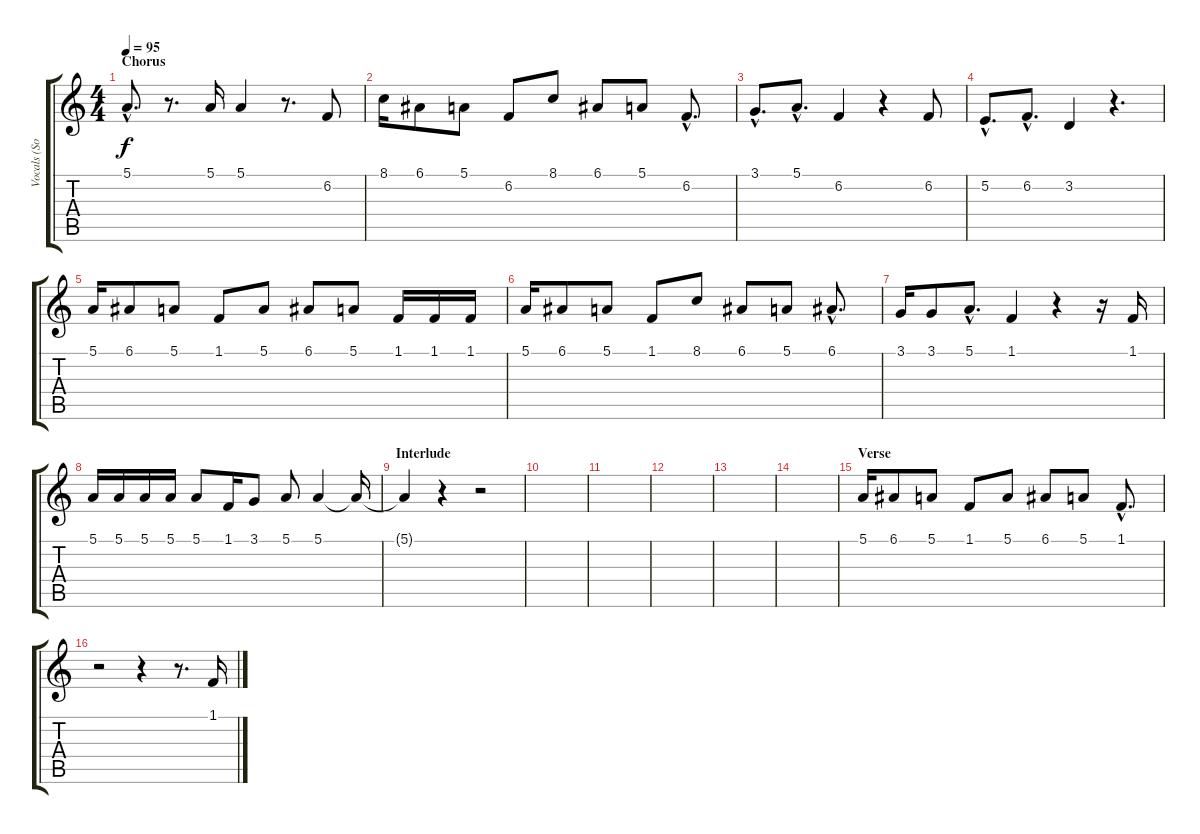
\track ("Vocals (Sonny Moore)" "Vocals (So") {instrument clarinet}
\staff {score tabs}
\tuning (E4 B3 G3 D3 A2 E2) {hide}
\ts (4 4)
\section ("" "Chorus")
\tempo 95
\clef g2
\ks c
5.1{hac}.8{d dy f} r.8{d} 5.1.16 5.1.4 r.8{d} 6.2.8 |
8.1.16 6.1.8 5.1.8 6.2.8 8.1.8 6.1.8 5.1.8 6.2{hac}.8{d} |
3.1{hac}.8{d} 5.1{hac}.8{d} 6.2.4 r.4 6.2.8 |
5.2{hac}.8{d} 6.2{hac}.8{d} 3.2.4 r.4{d} |
5.1.16 6.1.8 5.1.8 1.1.8 5.1.8 6.1.8 5.1.8 1.1.16 1.1.16 1.1.16 |
5.1.16 6.1.8 5.1.8 1.1.8 8.1.8 6.1.8 5.1.8 6.1{hac}.8{d} |
3.1.16 3.1.8 5.1{hac}.8{d} 1.1.4 r.4 r.16 1.1.16 |
5.1.16 5.1.16 5.1.16 5.1.16 5.1.8 1.1.16 3.1.8 5.1.8 5.1.4 5.1{t}.16 |
\section ("" "Interlude")
5.1{t}.4 r.4 r.2 |
|
|
|
|
|
\section ("" "Verse")
5.1.16 6.1.8 5.1.8 1.1.8 5.1.8 6.1.8 5.1.8 1.1{hac}.8{d} |
r.2 r.4 r.8{d} 1.1.16
